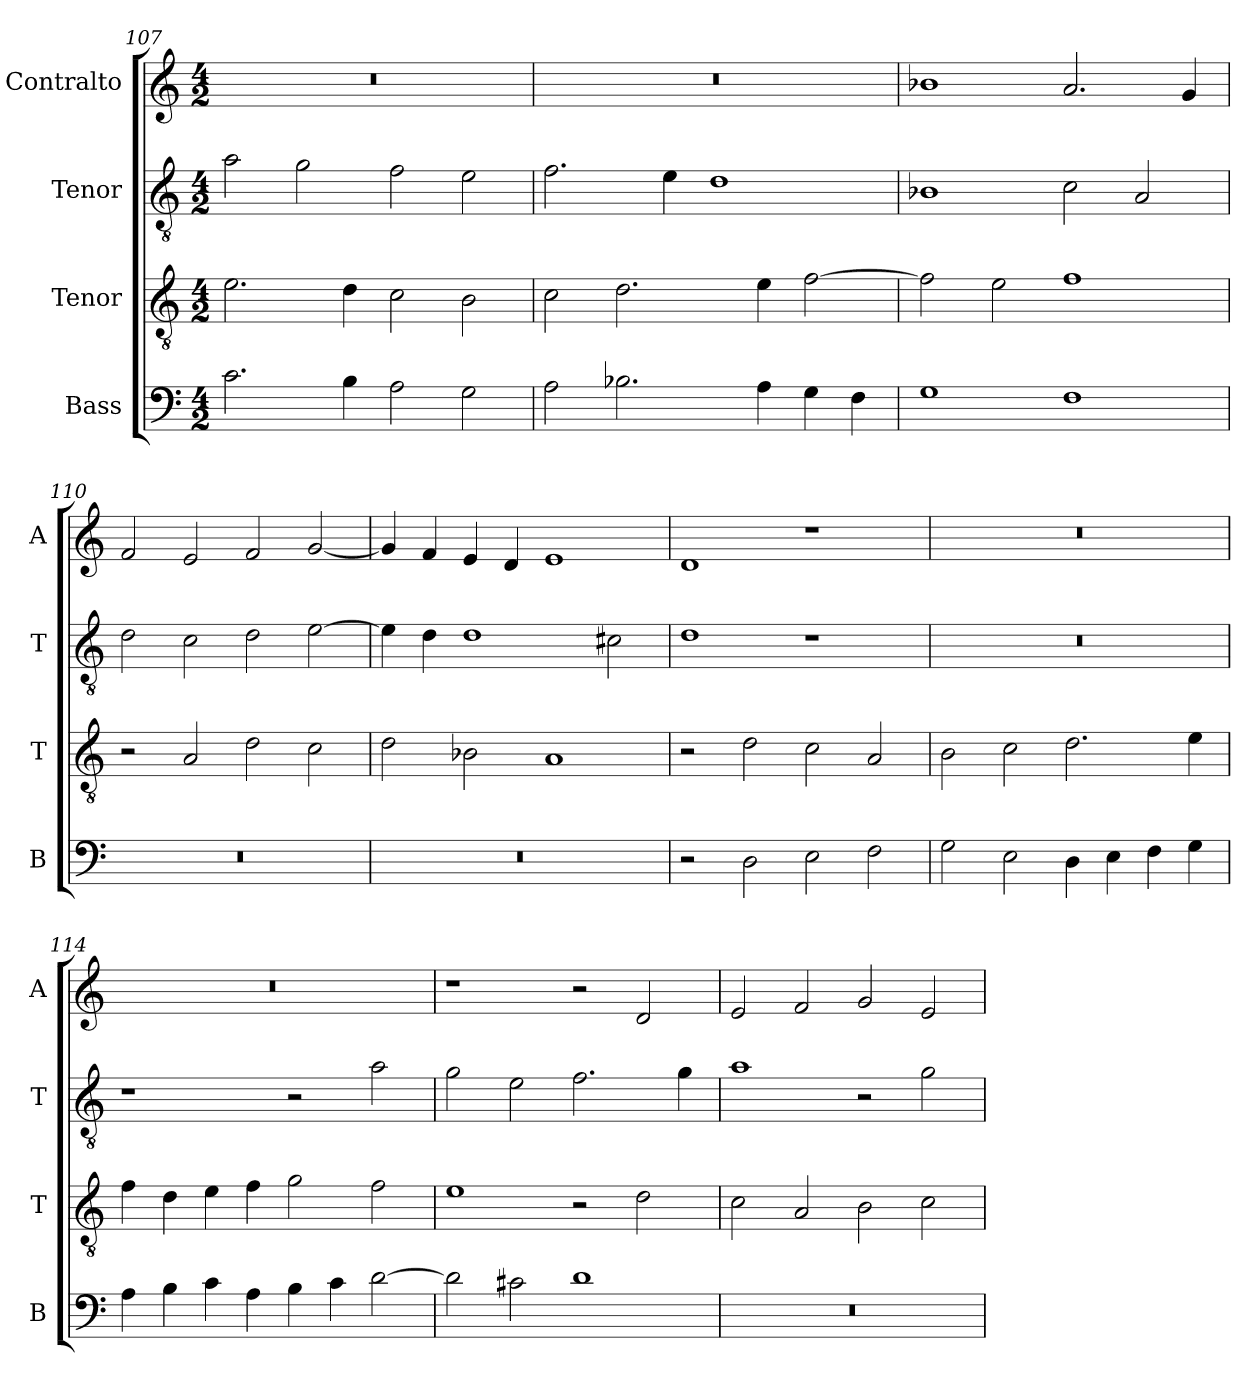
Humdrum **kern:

**kern	**kern	**kern	**kern
*part4	*part3	*part2	*part1
*staff4	*staff3	*staff2	*staff1
*I"Bass	*I"Tenor	*I"Tenor	*I"Contralto
*I'B	*I'T	*I'T	*I'A
*clefF4	*clefGv2	*clefGv2	*clefG2
*k[]	*k[]	*k[]	*k[]
*A:aeo	*A:aeo	*A:aeo	*A:aeo
*M4/2	*M4/2	*M4/2	*M4/2
=107	=107	=107	=107
2.c	2.e	2a	0r
.	.	2g	.
4B	4d	.	.
2A	2c	2f	.
2G	2B	2e	.
=108	=108	=108	=108
2A	2c	2.f	0r
2.B-X	2.d	.	.
.	.	4e	.
.	.	1d	.
4A	4e	.	.
4G	[2f	.	.
4F	.	.	.
=109	=109	=109	=109
1G	2f]	1B-X	1b-X
.	2e	.	.
1F	1f	2c	2.a
.	.	2A	.
.	.	.	4g
=110	=110	=110	=110
0r	2r	2d	2f
.	2A	2c	2e
.	2d	2d	2f
.	2c	[2e	[2g
=111	=111	=111	=111
0r	2d	4e]	4g]
.	.	4d	4f
.	2B-X	1d	4e
.	.	.	4d
.	1A	.	1e
.	.	2c#X	.
=112	=112	=112	=112
2r	2r	1d	1d
2D	2d	.	.
2E	2c	1r	1r
2F	2A	.	.
=113	=113	=113	=113
2G	2B	0r	0r
2E	2c	.	.
4D	2.d	.	.
4E	.	.	.
4F	.	.	.
4G	4e	.	.
=114	=114	=114	=114
4A	4f	1r	0r
4B	4d	.	.
4c	4e	.	.
4A	4f	.	.
4B	2g	2r	.
4c	.	.	.
[2d	2f	2a	.
=115	=115	=115	=115
2d]	1e	2g	1r
2c#X	.	2e	.
1d	2r	2.f	2r
.	2d	.	2d
.	.	4g	.
=116	=116	=116	=116
0r	2c	1a	2e
.	2A	.	2f
.	2B	2r	2g
.	2c	2g	2e
=	=	=	=
*-	*-	*-	*-
